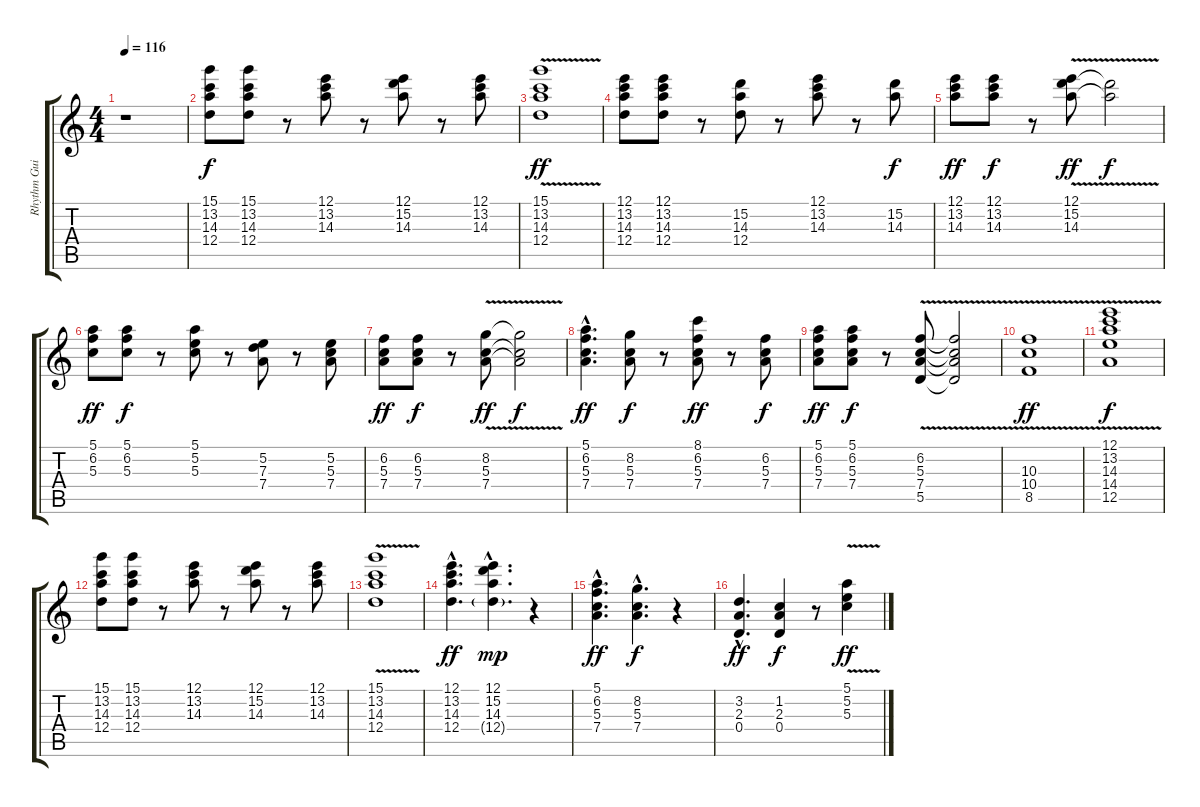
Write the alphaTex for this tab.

\track ("Rhythm Guitar 2" "Rhythm Gui") {instrument overdrivenguitar}
\staff {score tabs}
\tuning (E4 B3 G3 D3 A2 E2) {hide}
\ts (4 4)
\tempo 116
\clef g2
\ks c
r.1{dy f instrument overdrivenguitar} |
(15.1 13.2 14.3 12.4).8 (15.1 13.2 14.3 12.4).8 r.8 (12.1 13.2 14.3).8 r.8 (12.1 15.2 14.3).8 r.8 (12.1 13.2 14.3).8 |
(15.1{v} 13.2{v} 14.3{v} 12.4{v}).1{dy ff} |
(12.1 13.2 14.3 12.4).8 (12.1 13.2 14.3 12.4).8 r.8 (15.2 14.3 12.4).8 r.8 (12.1 13.2 14.3).8 r.8 (15.2 14.3).8{dy f} |
(12.1 13.2 14.3).8{dy ff} (12.1 13.2 14.3).8{dy f} r.8 (12.1{v} 15.2{v} 14.3{v}).8{dy ff} (15.2{t} 14.3{t}).2{dy f} |
(5.1 6.2 5.3).8{dy ff} (5.1 6.2 5.3).8{dy f} r.8 (5.1 5.2 5.3).8 r.8 (5.2 7.3 7.4).8 r.8 (5.2 5.3 7.4).8 |
(6.2 5.3 7.4).8{dy ff} (6.2 5.3 7.4).8{dy f} r.8 (8.2{v} 5.3{v} 7.4{v}).8{dy ff} (8.2{t} 5.3{t} 7.4{t}).2{dy f} |
(5.1{hac} 6.2{hac} 5.3{hac} 7.4{hac}).4{d dy ff} (8.2 5.3 7.4).8{dy f} r.8 (8.1 6.2 5.3 7.4).8{dy ff} r.8 (6.2 5.3 7.4).8{dy f} |
(5.1 6.2 5.3 7.4).8{dy ff} (5.1 6.2 5.3 7.4).8{dy f} r.8 (6.2{v} 5.3{v} 7.4{v} 5.5{v}).8 (6.2{t} 5.3{t} 7.4{t} 5.5{t}).2 |
(10.3{v} 10.4{v} 8.5{v}).1{dy ff} |
(12.1{v} 13.2{v} 14.3{v} 14.4{v} 12.5{v}).1{dy f} |
(15.1 13.2 14.3 12.4).8 (15.1 13.2 14.3 12.4).8 r.8 (12.1 13.2 14.3).8 r.8 (12.1 15.2 14.3).8 r.8 (12.1 13.2 14.3).8 |
(15.1{v} 13.2{v} 14.3{v} 12.4{v}).1 |
(12.1{hac} 13.2{hac} 14.3{hac} 12.4{hac}).4{d dy ff} (12.1{hac} 15.2{hac} 14.3{hac} 12.4{g hac}).4{d dy mp} r.4 |
(5.1{hac} 6.2{hac} 5.3{hac} 7.4{hac}).4{d dy ff} (8.2{hac} 5.3{hac} 7.4{hac}).4{d dy f} r.4 |
(3.2{hac} 2.3{hac} 0.4{hac}).4{d dy ff} (1.2 2.3 0.4).4{dy f} r.8 (5.1{v} 5.2{v} 5.3{v}).4{dy ff}
